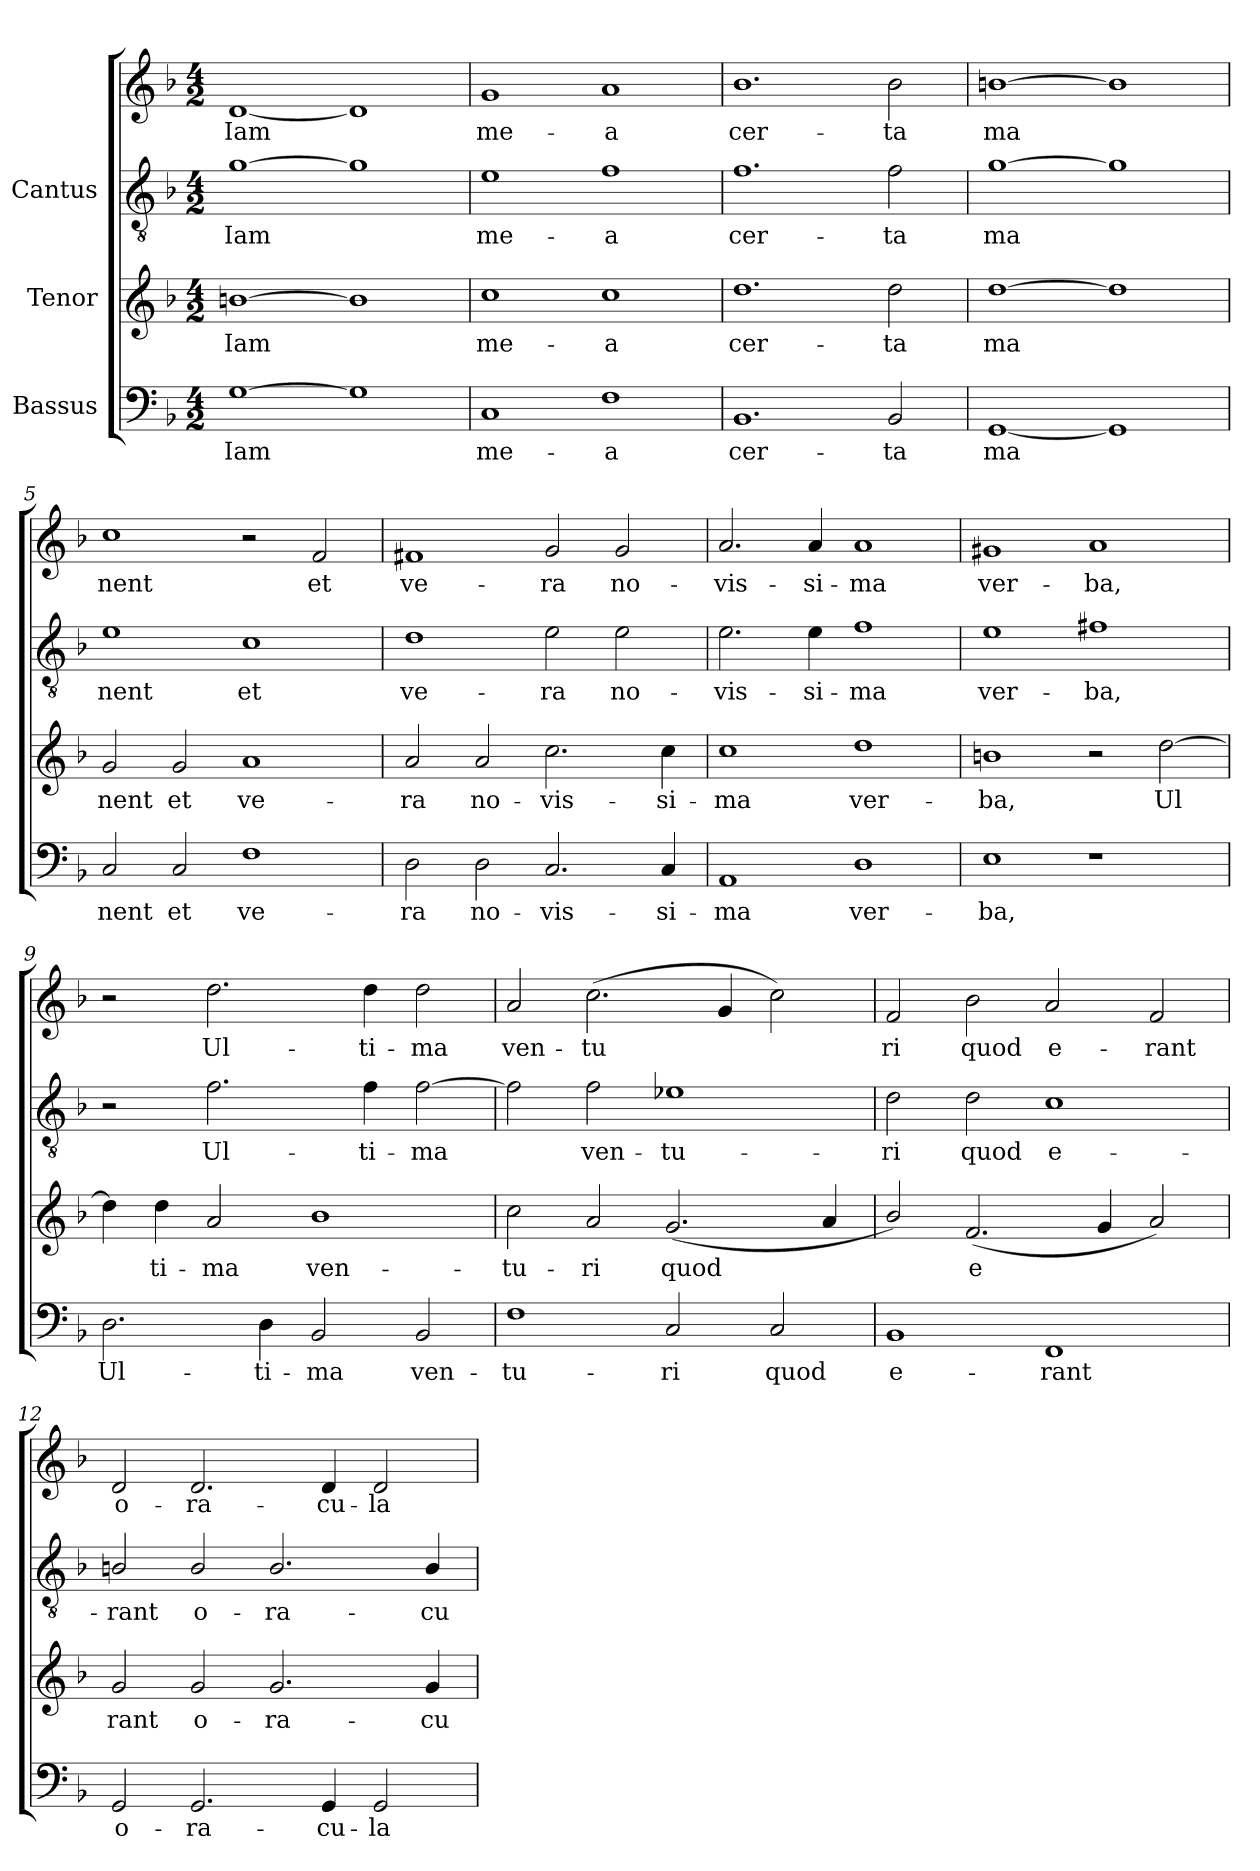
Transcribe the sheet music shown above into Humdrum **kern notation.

**kern	**text	**kern	**text	**kern	**text	**kern	**text
*part3	*part3	*part2	*part2	*part1	*part1	*part1	*part1
*staff4	*staff4	*staff3	*staff3	*staff2	*staff2	*staff1	*staff1
*I"Bassus	*	*I"Tenor	*	*I"Cantus	*	*	*
!!LO:PB:g=z
*stria5	*	*stria5	*	*stria5	*	*stria5	*
*clefF4	*	*clefG2	*	*clefGv2	*	*clefG2	*
*k[b-]	*	*k[b-]	*	*k[b-]	*	*k[b-]	*
*F:	*	*F:	*	*F:	*	*F:	*
*M4/2	*	*M4/2	*	*M4/2	*	*M4/2	*
*MM168	*	*MM168	*	*MM168	*	*MM168	*
=1	=1	=1	=1	=1	=1	=1	=1
!	!LO:LY:b:cj	!	!LO:LY:b:cj	!	!LO:LY:b:cj	!	!LO:LY:b:cj
[>1G	Iam	[<1bn	Iam	[>1g	Iam	[<1d	Iam
!	!LO:LY:b:cj	!	!LO:LY:b:cj	!	!LO:LY:b:cj	!	!LO:LY:b:cj
1G]	.	1b]	.	1g]	.	1d]	.
=2	=2	=2	=2	=2	=2	=2	=2
!	!LO:LY:b:cj	!	!LO:LY:b:cj	!	!LO:LY:b:cj	!	!LO:LY:b:cj
1C	me-	1cc	me-	1e	me-	1g	me-
!	!LO:LY:b:cj	!	!LO:LY:b:cj	!	!LO:LY:b:cj	!	!LO:LY:b:cj
1F	-a	1cc	-a	1f	-a	1a	-a
=3	=3	=3	=3	=3	=3	=3	=3
!	!LO:LY:b:cj	!	!LO:LY:b:cj	!	!LO:LY:b:cj	!	!LO:LY:b:cj
1.BB-	cer-	1.dd	cer-	1.f	cer-	1.b-	cer-
!	!LO:LY:b:cj	!	!LO:LY:b:cj	!	!LO:LY:b:cj	!	!LO:LY:b:cj
2BB-/	-ta	2dd\	-ta	2f\	-ta	2b-\	-ta
=4	=4	=4	=4	=4	=4	=4	=4
!	!LO:LY:b:cj	!	!LO:LY:b:cj	!	!LO:LY:b:cj	!	!LO:LY:b:cj
[<1GG	ma-	[>1dd	ma-	[>1g	-ma-	[>1bn	ma-
!	!LO:LY:b:cj	!	!LO:LY:b:cj	!	!LO:LY:b:cj	!	!LO:LY:b:cj
1GG]	--	1dd]	--	1g]	--	1b]	--
=5	=5	=5	=5	=5	=5	=5	=5
!	!LO:LY:b:cj	!	!LO:LY:b:cj	!	!LO:LY:b:cj	!	!LO:LY:b:cj
2C/	-nent	2g/	-nent	1e	nent	1cc	-nent
!	!LO:LY:b:cj	!	!LO:LY:b:cj	!	!	!	!
2C/	et	2g/	et	.	.	.	.
!	!LO:LY:b:cj	!	!LO:LY:b:cj	!	!LO:LY:b:cj	!	!
1F	ve-	1a	ve-	1c	et	2r	.
!	!	!	!	!	!	!	!LO:LY:b:cj
.	.	.	.	.	.	2f/	et
!!LO:LB:g=z
=6	=6	=6	=6	=6	=6	=6	=6
!	!LO:LY:b:cj	!	!LO:LY:b:cj	!	!LO:LY:b:cj	!	!LO:LY:b:cj
2D\	-ra	2a/	-ra	1d	-ve-	1f#X	ve-
!	!LO:LY:b:cj	!	!LO:LY:b:cj	!	!	!	!
2D\	no-	2a/	no-	.	.	.	.
!	!LO:LY:b:cj	!	!LO:LY:b:cj	!	!LO:LY:b:cj	!	!LO:LY:b:cj
2.C/	-vis-	2.cc\	-vis-	2e\	-ra	2g/	-ra
!	!	!	!	!	!LO:LY:b:cj	!	!LO:LY:b:cj
.	.	.	.	2e\	no-	2g/	no-
!	!LO:LY:b:cj	!	!LO:LY:b:cj	!	!	!	!
4C/	-si-	4cc\	-si-	.	.	.	.
=7	=7	=7	=7	=7	=7	=7	=7
!	!LO:LY:b:cj	!	!LO:LY:b:cj	!	!LO:LY:b:cj	!	!LO:LY:b:cj
1AA	-ma	1cc	-ma	2.e\	vis-	2.a/	-vis-
!	!	!	!	!	!LO:LY:b:cj	!	!LO:LY:b:cj
.	.	.	.	4e\	-si-	4a/	-si-
!	!LO:LY:b:cj	!	!LO:LY:b:cj	!	!LO:LY:b:cj	!	!LO:LY:b:cj
1D	ver-	1dd	ver-	1f	-ma	1a	-ma
=8	=8	=8	=8	=8	=8	=8	=8
!	!LO:LY:b:cj	!	!LO:LY:b:cj	!	!LO:LY:b:cj	!	!LO:LY:b:cj
1E	-ba,	1bn	-ba,	1e	ver-	1g#X	ver-
!	!	!	!	!	!LO:LY:b:cj	!	!LO:LY:b:cj
1r	.	2r	.	1f#X	-ba,	1a	-ba,
!	!	!	!LO:LY:b:cj	!	!	!	!
.	.	[>2dd\	Ul-	.	.	.	.
=9	=9	=9	=9	=9	=9	=9	=9
!	!LO:LY:b:cj	!	!LO:LY:b:cj	!	!	!	!
2.D\	Ul-	4dd\]	-	2r	.	2r	.
!	!	!	!LO:LY:b:cj	!	!	!	!
.	.	4dd\	ti-	.	.	.	.
!	!	!	!LO:LY:b:cj	!	!LO:LY:b:cj	!	!LO:LY:b:cj
.	.	2a/	-ma	2.f\	Ul-	2.dd\	Ul-
!	!LO:LY:b:cj	!	!	!	!	!	!
4D\	-ti-	.	.	.	.	.	.
!	!LO:LY:b:cj	!	!LO:LY:b:cj	!	!	!	!
2BB-/	-ma	1b-	ven-	.	.	.	.
!	!	!	!	!	!LO:LY:b:cj	!	!LO:LY:b:cj
.	.	.	.	4f\	-ti-	4dd\	-ti-
!	!LO:LY:b:cj	!	!	!	!LO:LY:b:cj	!	!LO:LY:b:cj
2BB-/	ven-	.	.	[>2f\	-ma	2dd\	-ma
!!LO:LB:g=z
=10	=10	=10	=10	=10	=10	=10	=10
!	!LO:LY:b:cj	!	!LO:LY:b:cj	!	!LO:LY:b:cj	!	!LO:LY:b:cj
1F	-tu-	2cc\	-tu-	2f\]	-	2a/	ven-
!	!	!	!LO:LY:b:cj	!	!LO:LY:b:cj	!	!LO:LY:b:cj
.	.	2a/	-ri	2f\	ven-	(>2.cc\	-tu-
!	!LO:LY:b:cj	!	!LO:LY:b:cj	!	!LO:LY:b:cj	!	!
2C/	-ri	(<2.g/	quod	1e-X	-tu-	.	.
!	!	!	!	!	!	!	!LO:LY:b:cj
.	.	.	.	.	.	4g/	--
!	!LO:LY:b:cj	!	!	!	!	!	!LO:LY:b:cj
2C/	quod	.	.	.	.	2cc\)	--
!	!	!	!LO:LY:b:cj	!	!	!	!
.	.	4a/	.	.	.	.	.
=11	=11	=11	=11	=11	=11	=11	=11
!	!LO:LY:b:cj	!	!LO:LY:b:cj	!	!LO:LY:b:cj	!	!LO:LY:b:cj
1BB-	e-	2b-/)	.	2d\	ri	2f/	-ri
!	!	!	!LO:LY:b:cj	!	!LO:LY:b:cj	!	!LO:LY:b:cj
.	.	(<2.f/	e-	2d\	quod	2b-\	quod
!	!LO:LY:b:cj	!	!	!	!LO:LY:b:cj	!	!LO:LY:b:cj
1FF	-rant	.	.	1c	e-	2a/	e-
!	!	!	!LO:LY:b:cj	!	!	!	!
.	.	4g/	--	.	.	.	.
!	!	!	!LO:LY:b:cj	!	!	!	!LO:LY:b:cj
.	.	2a/)	--	.	.	2f/	-rant
=12	=12	=12	=12	=12	=12	=12	=12
!	!LO:LY:b:cj	!	!LO:LY:b:cj	!	!LO:LY:b:cj	!	!LO:LY:b:cj
2GG/	o-	2g/	-rant	2Bn/	rant	2d/	-o-
!	!LO:LY:b:cj	!	!LO:LY:b:cj	!	!LO:LY:b:cj	!	!LO:LY:b:cj
2.GG/	-ra-	2g/	o-	2B/	o-	2.d/	-ra-
!	!	!	!LO:LY:b:cj	!	!LO:LY:b:cj	!	!
.	.	2.g/	-ra-	2.B/	-ra-	.	.
!	!LO:LY:b:cj	!	!	!	!	!	!LO:LY:b:cj
4GG/	-cu-	.	.	.	.	4d/	-cu-
!	!LO:LY:b:cj	!	!	!	!	!	!LO:LY:b:cj
2GG/	-la	.	.	.	.	2d/	-la
!	!	!	!LO:LY:b:cj	!	!LO:LY:b:cj	!	!
.	.	4g/	-cu-	4B/	-cu-	.	.
=	=	=	=	=	=	=	=
*-	*-	*-	*-	*-	*-	*-	*-
